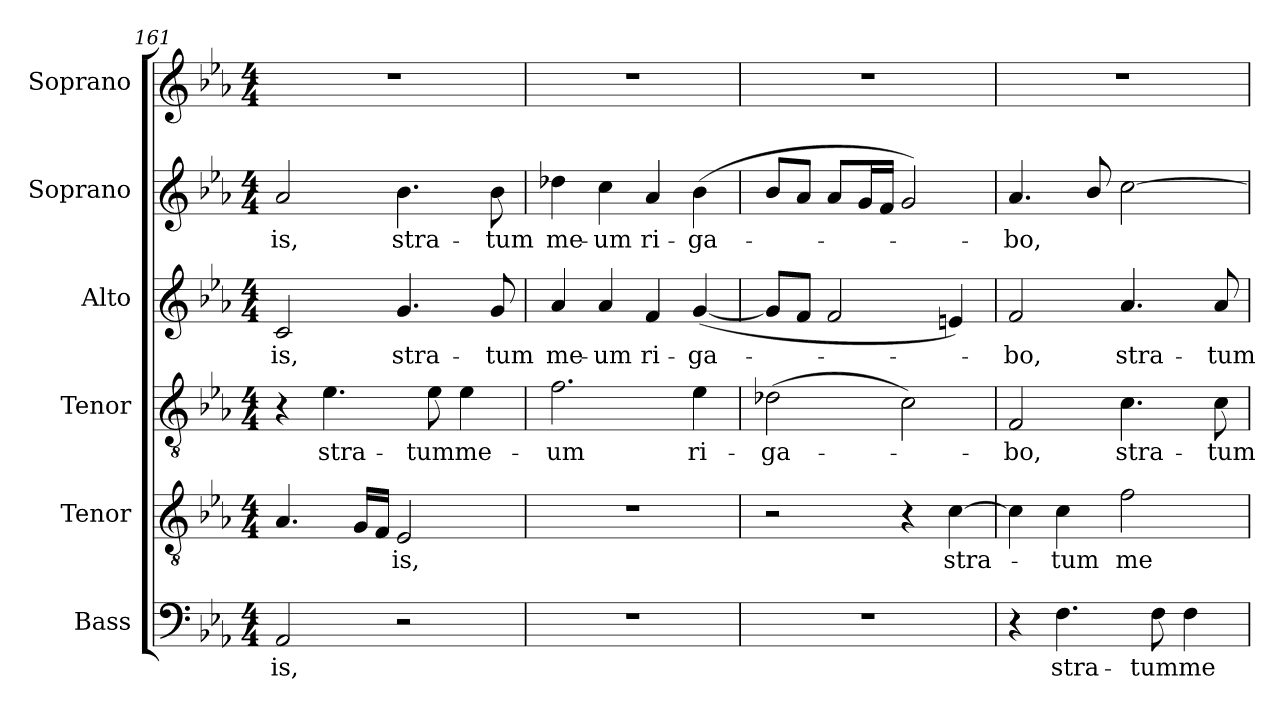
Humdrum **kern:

**kern	**text	**kern	**text	**kern	**text	**kern	**text	**kern	**text	**kern
*part6	*part6	*part5	*part5	*part4	*part4	*part3	*part3	*part2	*part2	*part1
*staff6	*staff6	*staff5	*staff5	*staff4	*staff4	*staff3	*staff3	*staff2	*staff2	*staff1
*I"Bass	*	*I"Tenor	*	*I"Tenor	*	*I"Alto	*	*I"Soprano	*	*I"Soprano
*I'B	*	*I'T	*	*I'T	*	*I'A	*	*I'S	*	*I'S
*clefF4	*	*clefGv2	*	*clefGv2	*	*clefG2	*	*clefG2	*	*clefG2
*	*	*ITrd7c12	*	*ITrd7c12	*	*	*	*	*	*
*k[b-e-a-]	*	*k[b-e-a-]	*	*k[b-e-a-]	*	*k[b-e-a-]	*	*k[b-e-a-]	*	*k[b-e-a-]
*E-:	*	*E-:	*	*E-:	*	*E-:	*	*E-:	*	*E-:
*M4/4	*	*M4/4	*	*M4/4	*	*M4/4	*	*M4/4	*	*M4/4
=161	=161	=161	=161	=161	=161	=161	=161	=161	=161	=161
!	!LO:LY:b:color=#000000	!	!	!	!	!	!	!	!	!
!	!	!	!	!	!	!	!LO:LY:b:color=#000000	!	!	!
!	!	!	!	!	!	!	!	!	!LO:LY:b:color=#000000	!
2AA-i/	-is,	4.AA-i/	.	4r	.	2ci/	-is,	2a-i/	-is,	1r
!	!	!	!	!	!LO:LY:b:color=#000000	!	!	!	!	!
.	.	.	.	4.E-i\	stra-	.	.	.	.	.
.	.	16GGi/LL	.	.	.	.	.	.	.	.
.	.	16FFi/JJ	.	.	.	.	.	.	.	.
!	!	!	!LO:LY:b:color=#000000	!	!	!	!	!	!	!
!	!	!	!	!	!	!	!LO:LY:b:color=#000000	!	!	!
!	!	!	!	!	!	!	!	!	!LO:LY:b:color=#000000	!
2r	.	2EE-i/	-is,	.	.	4.gi/	stra-	4.b-i\	stra-	.
!	!	!	!	!	!LO:LY:b:color=#000000	!	!	!	!	!
.	.	.	.	8E-i\	-tum	.	.	.	.	.
!	!	!	!	!	!LO:LY:b:color=#000000	!	!	!	!	!
.	.	.	.	4E-i\	me-	.	.	.	.	.
!	!	!	!	!	!	!	!LO:LY:b:color=#000000	!	!	!
!	!	!	!	!	!	!	!	!	!LO:LY:b:color=#000000	!
.	.	.	.	.	.	8gi/	-tum	8b-i\	-tum	.
=162	=162	=162	=162	=162	=162	=162	=162	=162	=162	=162
!	!	!	!	!	!LO:LY:b:color=#000000	!	!	!	!	!
!	!	!	!	!	!	!	!LO:LY:b:color=#000000	!	!	!
!	!	!	!	!	!	!	!	!	!LO:LY:b:color=#000000	!
1r	.	1r	.	2.Fi\	-um	4a-i/	me-	4dd-Xi\	me-	1r
!	!	!	!	!	!	!	!LO:LY:b:color=#000000	!	!	!
!	!	!	!	!	!	!	!	!	!LO:LY:b:color=#000000	!
.	.	.	.	.	.	4a-i/	-um	4cci\	-um	.
!	!	!	!	!	!	!	!LO:LY:b:color=#000000	!	!	!
!	!	!	!	!	!	!	!	!	!LO:LY:b:color=#000000	!
.	.	.	.	.	.	4fi/	ri-	4a-i/	ri-	.
!	!	!	!	!	!LO:LY:b:color=#000000	!	!	!	!	!
!	!	!	!	!	!	!	!LO:LY:b:color=#000000	!	!	!
!	!	!	!	!	!	!	!	!	!LO:LY:b:color=#000000	!
.	.	.	.	4E-i\	ri-	([4gi/	-ga-	(4b-i\	-ga-	.
=163	=163	=163	=163	=163	=163	=163	=163	=163	=163	=163
!	!	!	!	!	!LO:LY:b:color=#000000	!	!	!	!	!
1r	.	2r	.	(2D-Xi\	-ga-	8gi/L]	.	8b-i/L	.	1r
.	.	.	.	.	.	8fi/J	.	8a-i/J	.	.
.	.	.	.	.	.	2fi/	.	8a-i/L	.	.
.	.	.	.	.	.	.	.	16gi/L	.	.
.	.	.	.	.	.	.	.	16fi/JJ	.	.
.	.	4r	.	2Ci\)	.	.	.	2gi/)	.	.
!	!	!	!LO:LY:b:color=#000000	!	!	!	!	!	!	!
.	.	[4Ci\	stra-	.	.	4eni/)	.	.	.	.
=164	=164	=164	=164	=164	=164	=164	=164	=164	=164	=164
!	!	!	!	!	!LO:LY:b:color=#000000	!	!	!	!	!
!	!	!	!	!	!	!	!LO:LY:b:color=#000000	!	!	!
!	!	!	!	!	!	!	!	!	!LO:LY:b:color=#000000	!
4r	.	4Ci\]	.	2FFi/	-bo,	2fi/	-bo,	4.a-i/	-bo,	1r
!	!LO:LY:b:color=#000000	!	!	!	!	!	!	!	!	!
!	!	!	!LO:LY:b:color=#000000	!	!	!	!	!	!	!
4.Fi\	stra-	4Ci\	-tum	.	.	.	.	.	.	.
.	.	.	.	.	.	.	.	8b-i/	.	.
!	!	!	!LO:LY:b:color=#000000	!	!	!	!	!	!	!
!	!	!	!	!	!LO:LY:b:color=#000000	!	!	!	!	!
!	!	!	!	!	!	!	!LO:LY:b:color=#000000	!	!	!
.	.	2Fi\	me-	4.Ci\	stra-	4.a-i/	stra-	[2cci\	.	.
!	!LO:LY:b:color=#000000	!	!	!	!	!	!	!	!	!
8Fi\	-tum	.	.	.	.	.	.	.	.	.
!	!LO:LY:b:color=#000000	!	!	!	!	!	!	!	!	!
4Fi\	me-	.	.	.	.	.	.	.	.	.
!	!	!	!	!	!LO:LY:b:color=#000000	!	!	!	!	!
!	!	!	!	!	!	!	!LO:LY:b:color=#000000	!	!	!
.	.	.	.	8Ci\	-tum	8a-i/	-tum	.	.	.
=	=	=	=	=	=	=	=	=	=	=
*-	*-	*-	*-	*-	*-	*-	*-	*-	*-	*-
